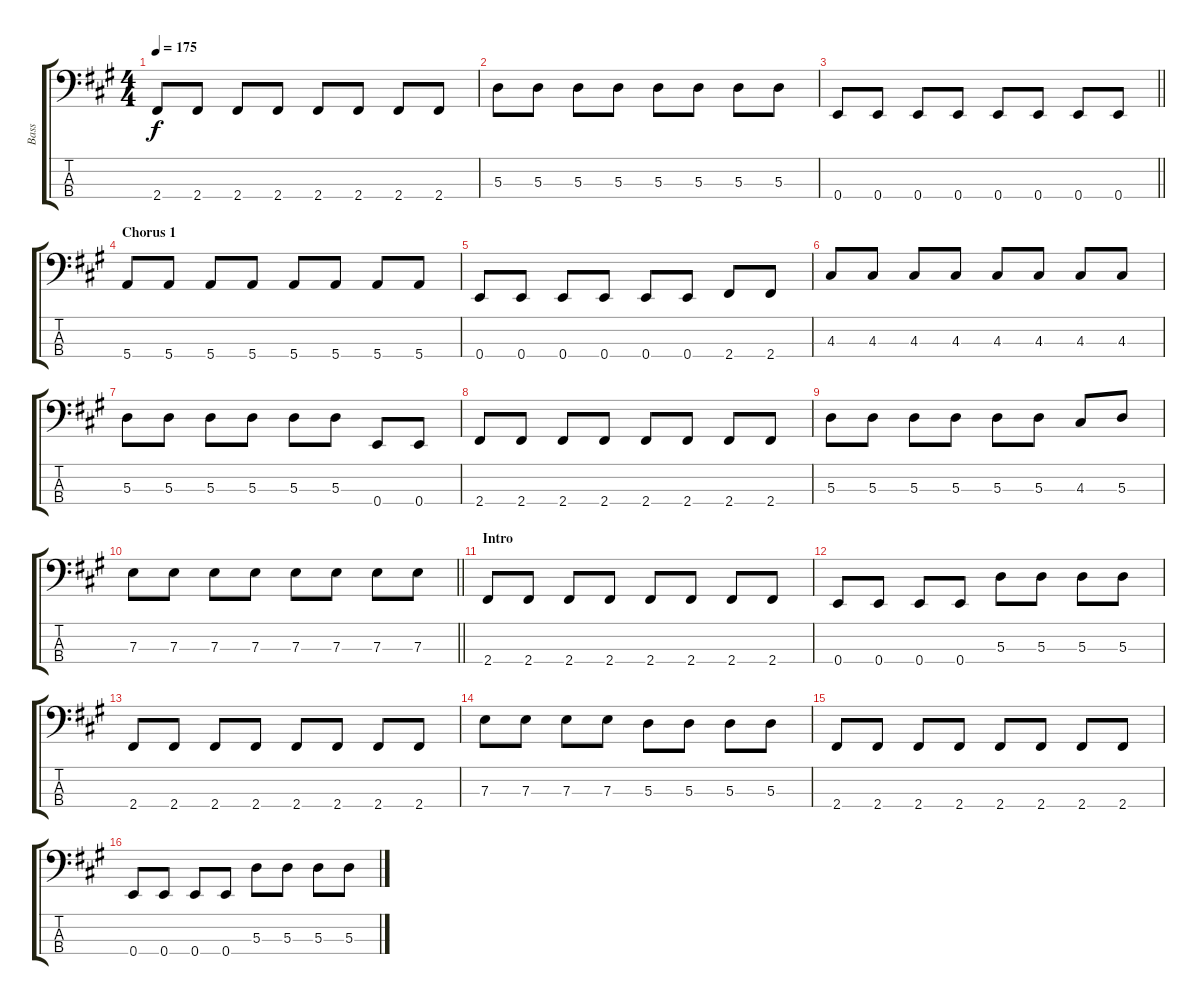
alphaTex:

\track ("Bass" "Bass") {instrument electricbasspick}
\staff {score tabs}
\tuning (G2 D2 A1 E1) {hide}
\ts (4 4)
\tempo 175
\clef f4
\ks f#minor
2.4.8{dy f} 2.4.8 2.4.8 2.4.8 2.4.8 2.4.8 2.4.8 2.4.8 |
5.3.8 5.3.8 5.3.8 5.3.8 5.3.8 5.3.8 5.3.8 5.3.8 |
\barLineRight lightlight
0.4.8 0.4.8 0.4.8 0.4.8 0.4.8 0.4.8 0.4.8 0.4.8 |
\section ("" "Chorus 1")
5.4.8 5.4.8 5.4.8 5.4.8 5.4.8 5.4.8 5.4.8 5.4.8 |
0.4.8 0.4.8 0.4.8 0.4.8 0.4.8 0.4.8 2.4.8 2.4.8 |
4.3.8 4.3.8 4.3.8 4.3.8 4.3.8 4.3.8 4.3.8 4.3.8 |
5.3.8 5.3.8 5.3.8 5.3.8 5.3.8 5.3.8 0.4.8 0.4.8 |
2.4.8 2.4.8 2.4.8 2.4.8 2.4.8 2.4.8 2.4.8 2.4.8 |
5.3.8 5.3.8 5.3.8 5.3.8 5.3.8 5.3.8 4.3.8 5.3.8 |
\barLineRight lightlight
7.3.8 7.3.8 7.3.8 7.3.8 7.3.8 7.3.8 7.3.8 7.3.8 |
\section ("" "Intro")
2.4.8 2.4.8 2.4.8 2.4.8 2.4.8 2.4.8 2.4.8 2.4.8 |
0.4.8 0.4.8 0.4.8 0.4.8 5.3.8 5.3.8 5.3.8 5.3.8 |
2.4.8 2.4.8 2.4.8 2.4.8 2.4.8 2.4.8 2.4.8 2.4.8 |
7.3.8 7.3.8 7.3.8 7.3.8 5.3.8 5.3.8 5.3.8 5.3.8 |
2.4.8 2.4.8 2.4.8 2.4.8 2.4.8 2.4.8 2.4.8 2.4.8 |
0.4.8 0.4.8 0.4.8 0.4.8 5.3.8 5.3.8 5.3.8 5.3.8
